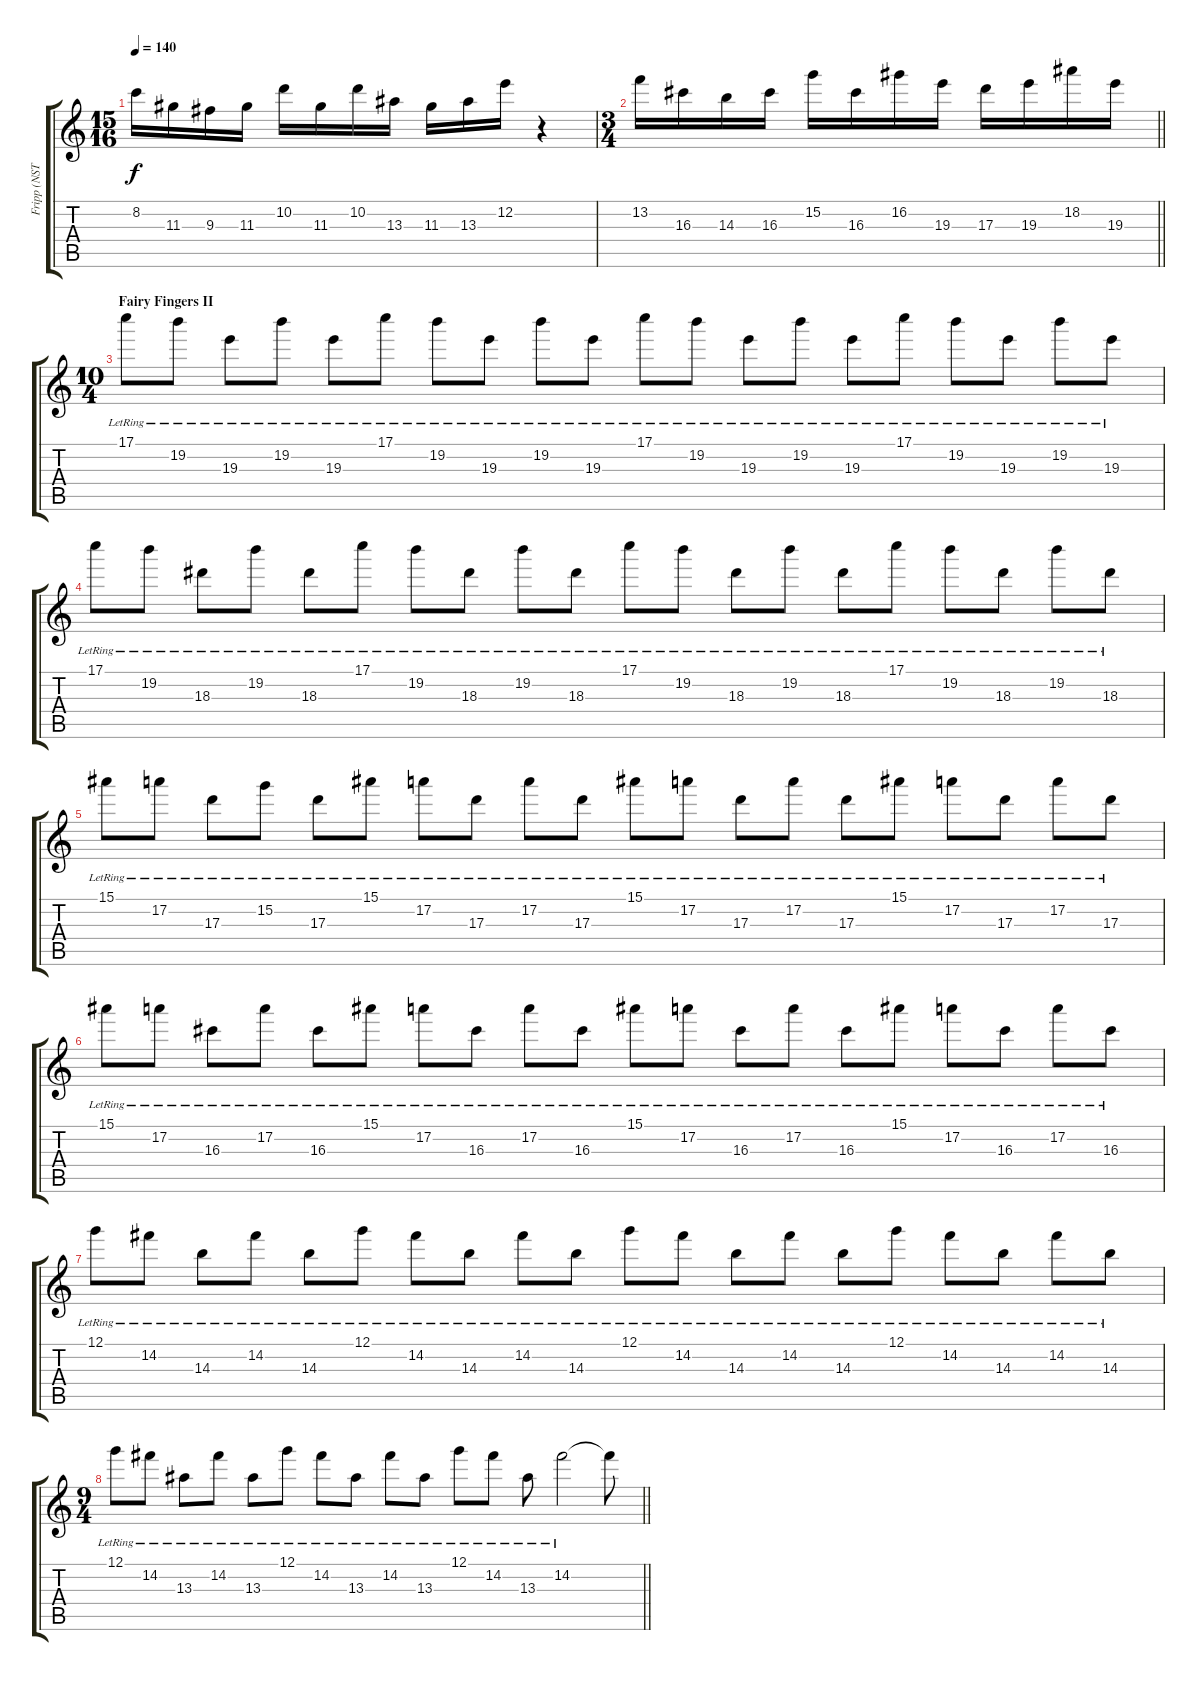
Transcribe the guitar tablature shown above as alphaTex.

\track ("Fripp (NST)" "Fripp (NST") {instrument electricguitarclean}
\staff {score tabs}
\tuning (G4 E4 A3 D3 G2 C2) {hide}
\ts (15 16)
\tempo 140
\clef g2
\ks c
8.2.16{dy f} 11.3.16 9.3.16 11.3.16 10.2.16 11.3.16 10.2.16 13.3.16 11.3.16 13.3.16 12.2.16 r.4 |
\ts (3 4)
\barLineRight lightlight
13.2.16 16.3.16 14.3.16 16.3.16 15.2.16 16.3.16 16.2.16 19.3.16 17.3.16 19.3.16 18.2.16 19.3.16 |
\ts (10 4)
\section ("" "Fairy Fingers II")
17.1{lr}.8 19.2{lr}.8 19.3{lr}.8 19.2{lr}.8 19.3{lr}.8 17.1{lr}.8 19.2{lr}.8 19.3{lr}.8 19.2{lr}.8 19.3{lr}.8 17.1{lr}.8 19.2{lr}.8 19.3{lr}.8 19.2{lr}.8 19.3{lr}.8 17.1{lr}.8 19.2{lr}.8 19.3{lr}.8 19.2{lr}.8 19.3{lr}.8 |
17.1{lr}.8 19.2{lr}.8 18.3{lr}.8 19.2{lr}.8 18.3{lr}.8 17.1{lr}.8 19.2{lr}.8 18.3{lr}.8 19.2{lr}.8 18.3{lr}.8 17.1{lr}.8 19.2{lr}.8 18.3{lr}.8 19.2{lr}.8 18.3{lr}.8 17.1{lr}.8 19.2{lr}.8 18.3{lr}.8 19.2{lr}.8 18.3{lr}.8 |
15.1{lr}.8 17.2{lr}.8 17.3{lr}.8 15.2{lr}.8 17.3{lr}.8 15.1{lr}.8 17.2{lr}.8 17.3{lr}.8 17.2{lr}.8 17.3{lr}.8 15.1{lr}.8 17.2{lr}.8 17.3{lr}.8 17.2{lr}.8 17.3{lr}.8 15.1{lr}.8 17.2{lr}.8 17.3{lr}.8 17.2{lr}.8 17.3{lr}.8 |
15.1{lr}.8 17.2{lr}.8 16.3{lr}.8 17.2{lr}.8 16.3{lr}.8 15.1{lr}.8 17.2{lr}.8 16.3{lr}.8 17.2{lr}.8 16.3{lr}.8 15.1{lr}.8 17.2{lr}.8 16.3{lr}.8 17.2{lr}.8 16.3{lr}.8 15.1{lr}.8 17.2{lr}.8 16.3{lr}.8 17.2{lr}.8 16.3{lr}.8 |
12.1{lr}.8 14.2{lr}.8 14.3{lr}.8 14.2{lr}.8 14.3{lr}.8 12.1{lr}.8 14.2{lr}.8 14.3{lr}.8 14.2{lr}.8 14.3{lr}.8 12.1{lr}.8 14.2{lr}.8 14.3{lr}.8 14.2{lr}.8 14.3{lr}.8 12.1{lr}.8 14.2{lr}.8 14.3{lr}.8 14.2{lr}.8 14.3{lr}.8 |
\ts (9 4)
\barLineRight lightlight
12.1{lr}.8 14.2{lr}.8 13.3{lr}.8 14.2{lr}.8 13.3{lr}.8 12.1{lr}.8 14.2{lr}.8 13.3{lr}.8 14.2{lr}.8 13.3{lr}.8 12.1{lr}.8 14.2{lr}.8 13.3{lr}.8 14.2{lr}.2 14.2{t}.8
